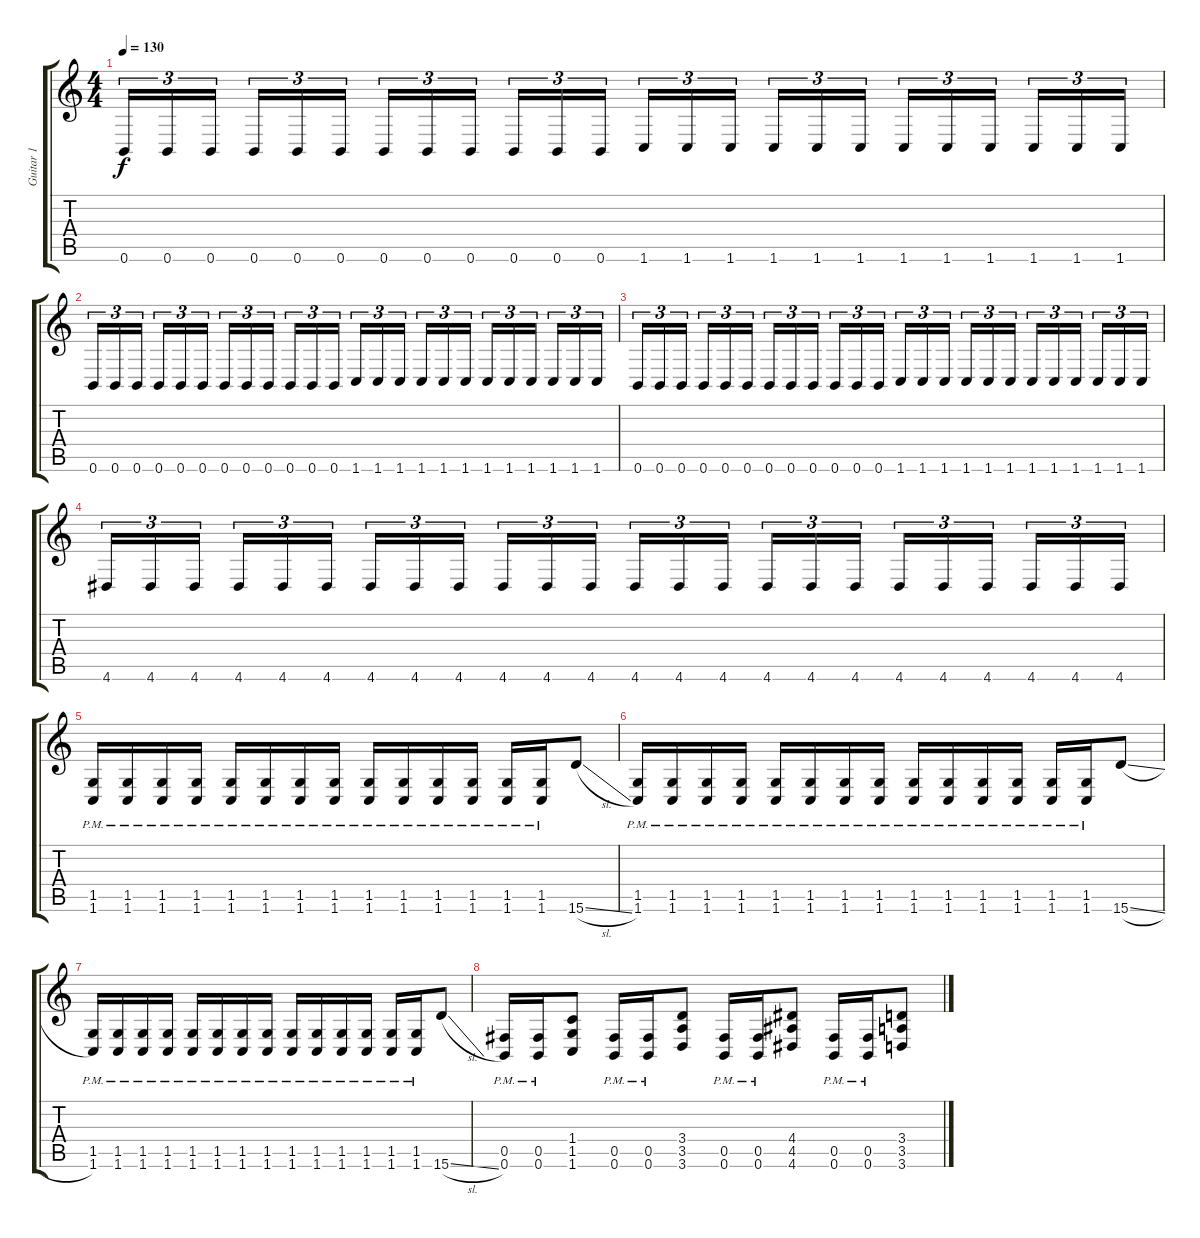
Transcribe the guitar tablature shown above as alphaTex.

\track ("Guitar 1" "Guitar 1") {instrument distortionguitar}
\staff {score tabs}
\tuning (Db4 Ab3 E3 B2 Gb2 B1) {hide}
\ts (4 4)
\tempo 130
\clef g2
\ks c
0.6.16{tu (3 2) dy f} 0.6.16{tu (3 2)} 0.6.16{tu (3 2) beam splitsecondary} 0.6.16{tu (3 2)} 0.6.16{tu (3 2)} 0.6.16{tu (3 2)} 0.6.16{tu (3 2)} 0.6.16{tu (3 2)} 0.6.16{tu (3 2) beam splitsecondary} 0.6.16{tu (3 2)} 0.6.16{tu (3 2)} 0.6.16{tu (3 2)} 1.6.16{tu (3 2)} 1.6.16{tu (3 2)} 1.6.16{tu (3 2) beam splitsecondary} 1.6.16{tu (3 2)} 1.6.16{tu (3 2)} 1.6.16{tu (3 2)} 1.6.16{tu (3 2)} 1.6.16{tu (3 2)} 1.6.16{tu (3 2) beam splitsecondary} 1.6.16{tu (3 2)} 1.6.16{tu (3 2)} 1.6.16{tu (3 2)} |
0.6.16{tu (3 2)} 0.6.16{tu (3 2)} 0.6.16{tu (3 2) beam splitsecondary} 0.6.16{tu (3 2)} 0.6.16{tu (3 2)} 0.6.16{tu (3 2)} 0.6.16{tu (3 2)} 0.6.16{tu (3 2)} 0.6.16{tu (3 2) beam splitsecondary} 0.6.16{tu (3 2)} 0.6.16{tu (3 2)} 0.6.16{tu (3 2)} 1.6.16{tu (3 2)} 1.6.16{tu (3 2)} 1.6.16{tu (3 2) beam splitsecondary} 1.6.16{tu (3 2)} 1.6.16{tu (3 2)} 1.6.16{tu (3 2)} 1.6.16{tu (3 2)} 1.6.16{tu (3 2)} 1.6.16{tu (3 2) beam splitsecondary} 1.6.16{tu (3 2)} 1.6.16{tu (3 2)} 1.6.16{tu (3 2)} |
0.6.16{tu (3 2)} 0.6.16{tu (3 2)} 0.6.16{tu (3 2) beam splitsecondary} 0.6.16{tu (3 2)} 0.6.16{tu (3 2)} 0.6.16{tu (3 2)} 0.6.16{tu (3 2)} 0.6.16{tu (3 2)} 0.6.16{tu (3 2) beam splitsecondary} 0.6.16{tu (3 2)} 0.6.16{tu (3 2)} 0.6.16{tu (3 2)} 1.6.16{tu (3 2)} 1.6.16{tu (3 2)} 1.6.16{tu (3 2) beam splitsecondary} 1.6.16{tu (3 2)} 1.6.16{tu (3 2)} 1.6.16{tu (3 2)} 1.6.16{tu (3 2)} 1.6.16{tu (3 2)} 1.6.16{tu (3 2) beam splitsecondary} 1.6.16{tu (3 2)} 1.6.16{tu (3 2)} 1.6.16{tu (3 2)} |
4.6.16{tu (3 2)} 4.6.16{tu (3 2)} 4.6.16{tu (3 2) beam splitsecondary} 4.6.16{tu (3 2)} 4.6.16{tu (3 2)} 4.6.16{tu (3 2)} 4.6.16{tu (3 2)} 4.6.16{tu (3 2)} 4.6.16{tu (3 2) beam splitsecondary} 4.6.16{tu (3 2)} 4.6.16{tu (3 2)} 4.6.16{tu (3 2)} 4.6.16{tu (3 2)} 4.6.16{tu (3 2)} 4.6.16{tu (3 2) beam splitsecondary} 4.6.16{tu (3 2)} 4.6.16{tu (3 2)} 4.6.16{tu (3 2)} 4.6.16{tu (3 2)} 4.6.16{tu (3 2)} 4.6.16{tu (3 2) beam splitsecondary} 4.6.16{tu (3 2)} 4.6.16{tu (3 2)} 4.6.16{tu (3 2)} |
(1.5{pm} 1.6{pm}).16 (1.5{pm} 1.6{pm}).16 (1.5{pm} 1.6{pm}).16 (1.5{pm} 1.6{pm}).16 (1.5{pm} 1.6{pm}).16 (1.5{pm} 1.6{pm}).16 (1.5{pm} 1.6{pm}).16 (1.5{pm} 1.6{pm}).16 (1.5{pm} 1.6{pm}).16 (1.5{pm} 1.6{pm}).16 (1.5{pm} 1.6{pm}).16 (1.5{pm} 1.6{pm}).16 (1.5{pm} 1.6{pm}).16 (1.5{pm} 1.6{pm}).16 15.6{sl}.8 |
(1.5{pm} 1.6{pm}).16 (1.5{pm} 1.6{pm}).16 (1.5{pm} 1.6{pm}).16 (1.5{pm} 1.6{pm}).16 (1.5{pm} 1.6{pm}).16 (1.5{pm} 1.6{pm}).16 (1.5{pm} 1.6{pm}).16 (1.5{pm} 1.6{pm}).16 (1.5{pm} 1.6{pm}).16 (1.5{pm} 1.6{pm}).16 (1.5{pm} 1.6{pm}).16 (1.5{pm} 1.6{pm}).16 (1.5{pm} 1.6{pm}).16 (1.5{pm} 1.6{pm}).16 15.6{sl}.8 |
(1.5{pm} 1.6{pm}).16 (1.5{pm} 1.6{pm}).16 (1.5{pm} 1.6{pm}).16 (1.5{pm} 1.6{pm}).16 (1.5{pm} 1.6{pm}).16 (1.5{pm} 1.6{pm}).16 (1.5{pm} 1.6{pm}).16 (1.5{pm} 1.6{pm}).16 (1.5{pm} 1.6{pm}).16 (1.5{pm} 1.6{pm}).16 (1.5{pm} 1.6{pm}).16 (1.5{pm} 1.6{pm}).16 (1.5{pm} 1.6{pm}).16 (1.5{pm} 1.6{pm}).16 15.6{sl}.8 |
(0.5{pm} 0.6{pm}).16 (0.5{pm} 0.6{pm}).16 (1.4 1.5 1.6).8 (0.5{pm} 0.6{pm}).16 (0.5{pm} 0.6{pm}).16 (3.4 3.5 3.6).8 (0.5{pm} 0.6{pm}).16 (0.5{pm} 0.6{pm}).16 (4.4 4.5 4.6).8 (0.5{pm} 0.6{pm}).16 (0.5{pm} 0.6{pm}).16 (3.4 3.5 3.6).8
